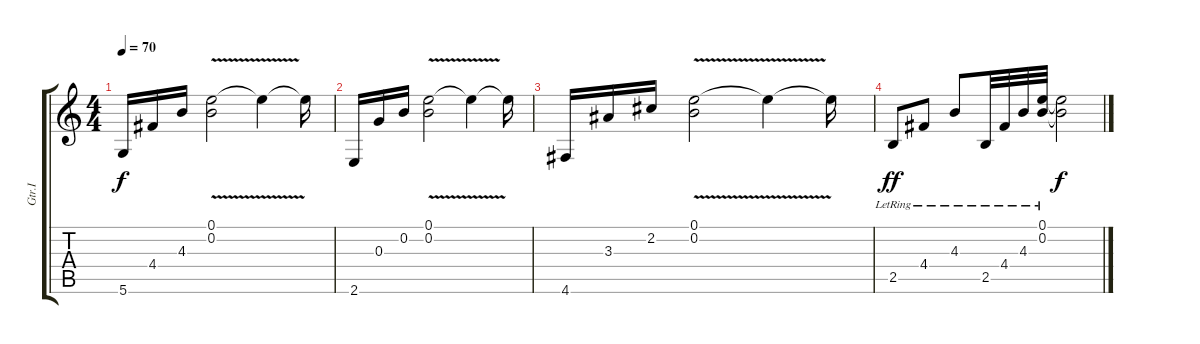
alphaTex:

\track ("Gtr.I" "Gtr.I") {instrument electricguitarjazz}
\staff {score tabs}
\tuning (E4 B3 G3 D3 A2 D2) {hide}
\ts (4 4)
\tempo 70
\clef g2
\ks c
5.6.16{dy f} 4.4.16 4.3.16 (0.1{v} 0.2).2 0.1{t}.4 0.1{t}.16 |
2.6.16 0.3.16 0.2.16 (0.1{v} 0.2).2 0.1{t}.4 0.1{t}.16 |
4.6.16 3.3.16 2.2.16 (0.1{v} 0.2).2 0.1{t}.4 0.1{t}.16 |
2.5{lr}.8{dy ff} 4.4{lr}.8 4.3{lr}.8 2.5{lr}.32 4.4{lr}.32 4.3{lr}.32 (0.1{lr} 0.2{lr}).32 (0.1{t} 0.2{t}).2{dy f}
